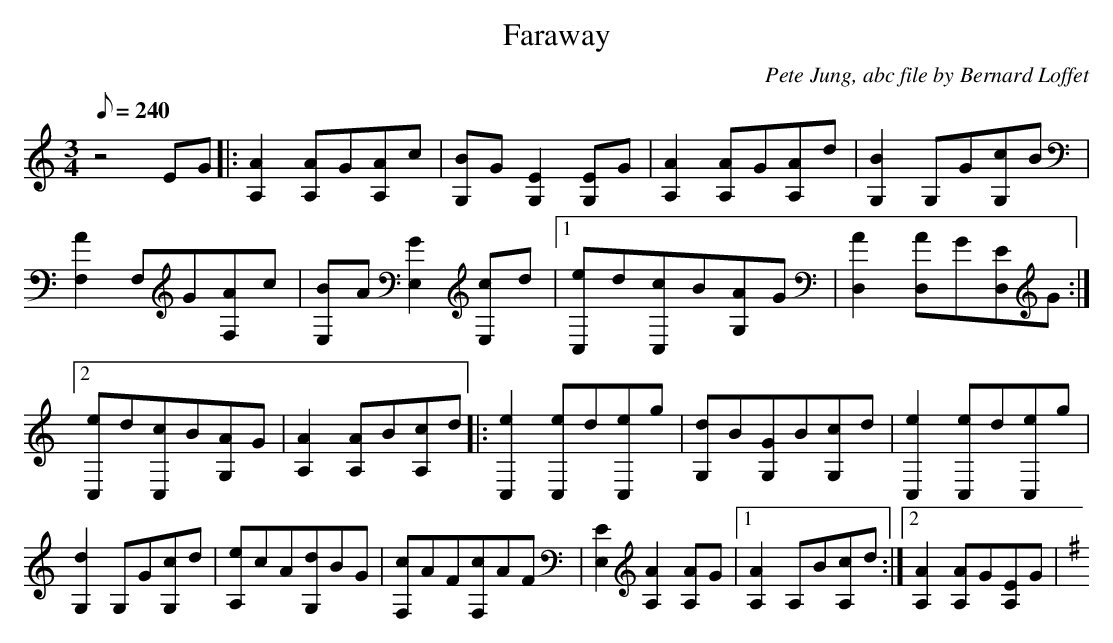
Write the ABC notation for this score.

X:1
T:Faraway
C:Pete Jung, abc file by Bernard Loffet
L:1/8
Q:240
M:3/4
K:C
z4EG|:[A2A,2][AA,]G[AA,]c|[BG,]G[E2G,2][EG,]G|[A2A,2][AA,]G[AA,]d|[B2G,2]G,G[cG,]B|[A2F,2]F,G[AF,]c|[BE,]A[G2E,2][cE,]d|1[eC,]d[cC,]B[AG,]G|[A2D,2][AD,]G[ED,]G:|2[eC,]d[cC,]B[AG,]G| \
[A2A,2][AA,]B[cA,]d|:[e2C,2][eC,]d[eC,]g|[dG,]B[GG,]B[cG,]d|[e2C,2][eC,]d[eC,]g|[d2G,2]G,G[cG,]d|[eA,]cA[dG,]BG|[cF,]AF[cF,]AF|[E2E,2][A2A,2][AA,]G|1[A2A,2]A,B[cA,]d:|2[A2A,2][AA,]G[EA,]G| \
K:G
